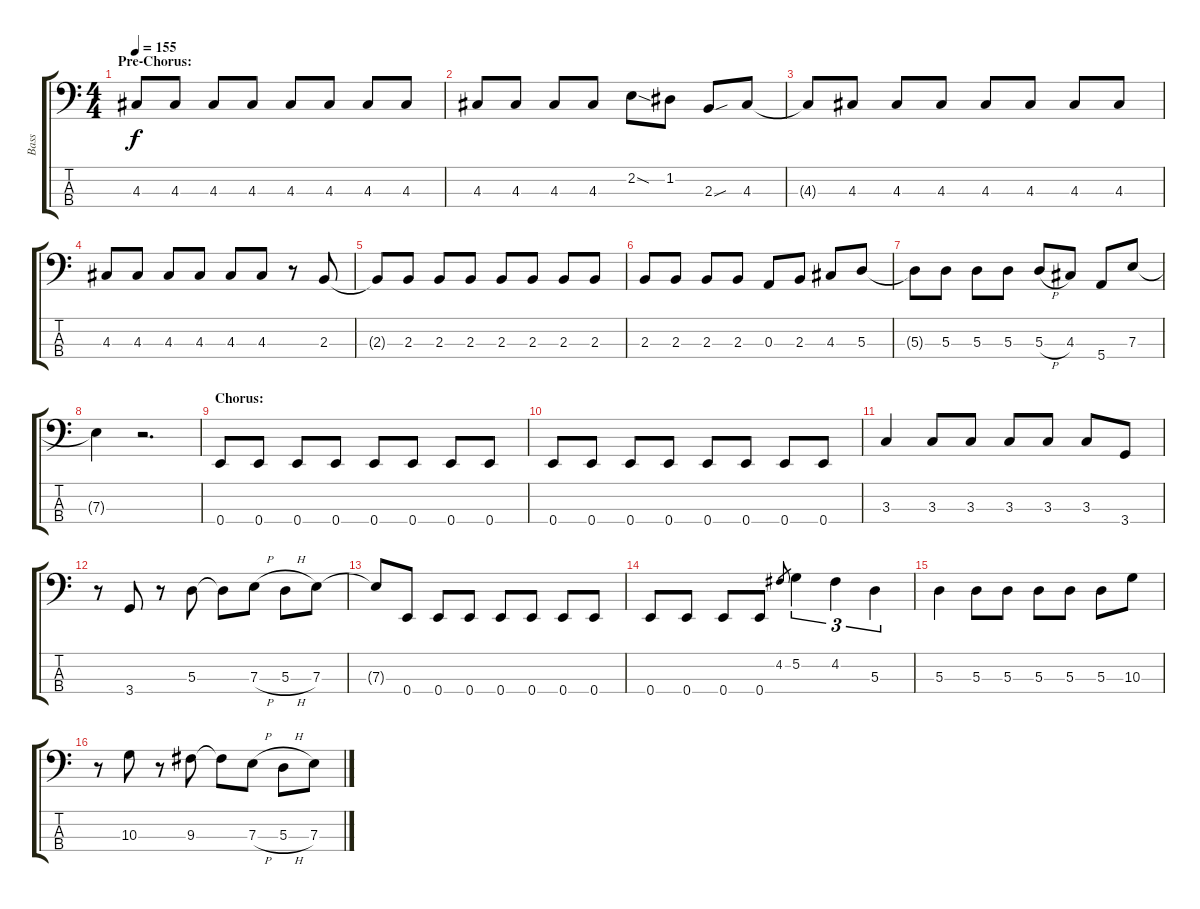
\track ("Bass" "Bass") {instrument electricbasspick}
\staff {score tabs}
\tuning (G2 D2 A1 E1) {hide}
\ts (4 4)
\section ("" "Pre-Chorus:")
\tempo 155
\clef f4
\ks c
4.3{t}.8{dy f} 4.3.8 4.3.8 4.3.8 4.3.8 4.3.8 4.3.8 4.3.8 |
4.3.8 4.3.8 4.3.8 4.3.8 2.2{sod}.8 1.2.8 2.3{sou}.8 4.3.8 |
4.3{t}.8 4.3.8 4.3.8 4.3.8 4.3.8 4.3.8 4.3.8 4.3.8 |
4.3.8 4.3.8 4.3.8 4.3.8 4.3.8 4.3.8 r.8 2.3.8 |
2.3{t}.8 2.3.8 2.3.8 2.3.8 2.3.8 2.3.8 2.3.8 2.3.8 |
2.3.8 2.3.8 2.3.8 2.3.8 0.3.8 2.3.8 4.3.8 5.3.8 |
5.3{t}.8 5.3.8 5.3.8 5.3.8 5.3{h}.8 4.3.8 5.4.8 7.3.8 |
7.3{t}.4 r.2{d} |
\section ("" "Chorus:")
0.4.8 0.4.8 0.4.8 0.4.8 0.4.8 0.4.8 0.4.8 0.4.8 |
0.4.8 0.4.8 0.4.8 0.4.8 0.4.8 0.4.8 0.4.8 0.4.8 |
3.3.4 3.3.8 3.3.8 3.3.8 3.3.8 3.3.8 3.4.8 |
r.8 3.4.8 r.8 5.3.8 5.3{t}.8 7.3{h}.8 5.3{h}.8 7.3.8 |
7.3{t}.8 0.4.8 0.4.8 0.4.8 0.4.8 0.4.8 0.4.8 0.4.8 |
0.4.8 0.4.8 0.4.8 0.4.8 4.2.8{gr} 5.2.4{tu (3 2)} 4.2.4{tu (3 2)} 5.3.4{tu (3 2)} |
5.3.4 5.3.8 5.3.8 5.3.8 5.3.8 5.3.8 10.3.8 |
r.8 10.3.8 r.8 9.3.8 9.3{t}.8 7.3{h}.8 5.3{h}.8 7.3.8
